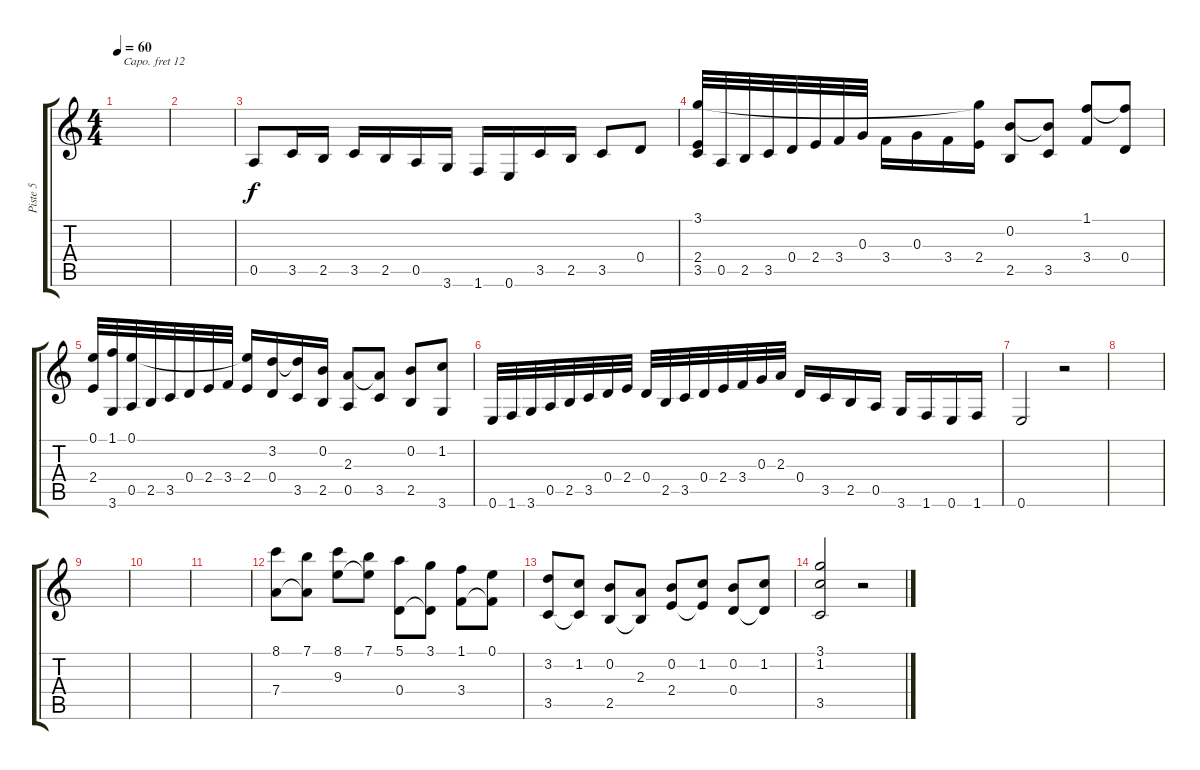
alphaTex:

\track ("Piste 5" "Piste 5") {instrument acousticgrandpiano}
\staff {score tabs}
\capo 12
\tuning (E4 B3 G3 D3 A2 E2) {hide}
\ts (4 4)
\tempo 60
\clef g2
\ks c
|
|
0.5.8 3.5.16 2.5.16 3.5.16 2.5.16 0.5.16 3.6.16 1.6.16 0.6.16 3.5.16 2.5.16 3.5.8 0.4.8 |
(3.1 2.4 3.5).32 0.5.32 2.5.32 3.5.32 0.4.32 2.4.32 3.4.32 0.3.32 3.4.16 0.3.16 3.4.16 (3.1{t} 2.4).16 (0.2 2.5).8 (0.2{t} 3.5).8 (1.1 3.4).8 (1.1{t} 0.4).8 |
(0.1 2.4).32 (1.1 3.6).32 (0.1 0.5).32 2.5.32 3.5.32 0.4.32 2.4.32 3.4.32 (0.1{t} 2.4).16 (3.2 0.4).16 (3.2{t} 3.5).16 (0.2 2.5).16 (2.3 0.5).8 (2.3{t} 3.5).8 (0.2 2.5).8 (1.2 3.6).8 |
0.6.32 1.6.32 3.6.32 0.5.32 2.5.32 3.5.32 0.4.32 2.4.32 0.4.32 2.5.32 3.5.32 0.4.32 2.4.32 3.4.32 0.3.32 2.3.32 0.4.16 3.5.16 2.5.16 0.5.16 3.6.16 1.6.16 0.6.16 1.6.16 |
0.6.2 r.2 |
|
|
|
|
(8.1 7.4).8 (7.1 7.4{t}).8 (8.1 9.3).8 (7.1 9.3{t}).8 (5.1 0.4).8 (3.1 0.4{t}).8 (1.1 3.4).8 (0.1 3.4{t}).8 |
(3.2 3.5).8 (1.2 3.5{t}).8 (0.2 2.5).8 (2.3 2.5{t}).8 (0.2 2.4).8 (1.2 2.4{t}).8 (0.2 0.4).8 (1.2 0.4{t}).8 |
(3.1 1.2 3.5).2 r.2
